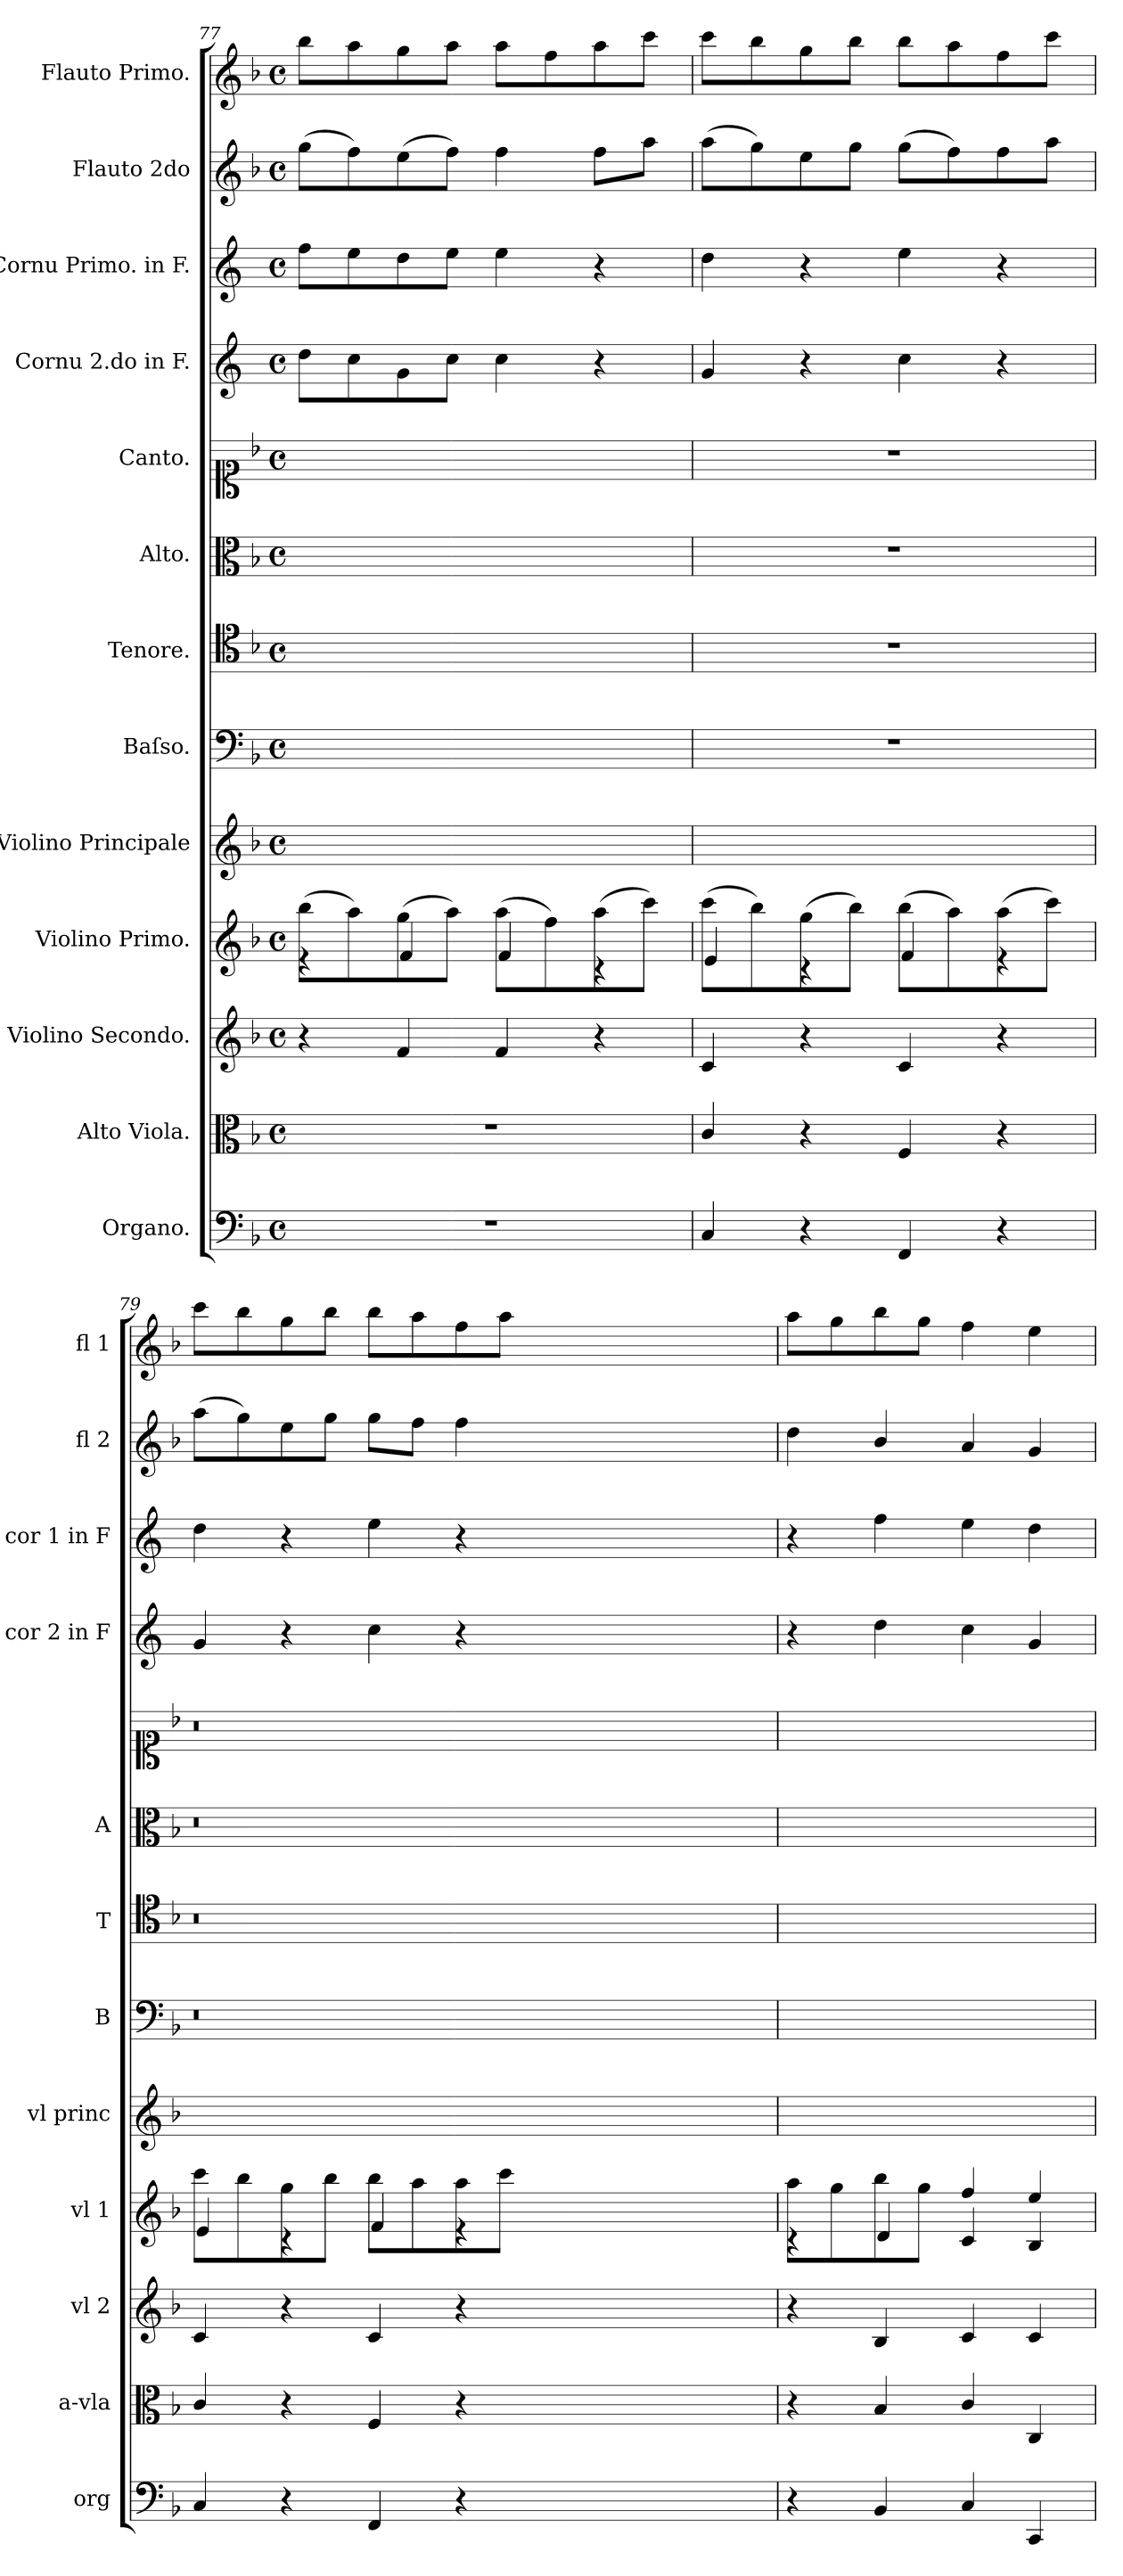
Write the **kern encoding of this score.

**kern	**dynam	**kern	**kern	**kern	**kern	**kern	**kern	**kern	**kern	**kern	**kern	**kern	**kern
*part13	*part13	*part12	*part11	*part10	*part9	*part8	*part7	*part6	*part5	*part4	*part3	*part2	*part1
*staff13	*staff13	*staff12	*staff11	*staff10	*staff9	*staff8	*staff7	*staff6	*staff5	*staff4	*staff3	*staff2	*staff1
*I"Organo.	*	*I"Alto Viola.	*I"Violino Secondo.	*I"Violino Primo.	*I"Violino Principale	*I"Baſso.	*I"Tenore.	*I"Alto.	*I"Canto.	*I"Cornu 2.do in F.	*I"Cornu Primo. in F.	*I"Flauto 2do	*I"Flauto Primo.
*I'org	*	*I'a-vla	*I'vl 2	*I'vl 1	*I'vl princ	*I'B	*I'T	*I'A	*	*I'cor 2 in F	*I'cor 1 in F	*I'fl 2	*I'fl 1
*clefF4	*	*clefC3	*clefG2	*clefG2	*clefG2	*clefF4	*clefC4	*clefC3	*clefC1	*clefG2	*clefG2	*clefG2	*clefG2
*	*	*	*	*	*	*	*	*	*	*ITrd4c7	*ITrd4c7	*	*
*k[b-]	*	*k[b-]	*k[b-]	*k[b-]	*k[b-]	*k[b-]	*k[b-]	*k[b-]	*k[b-]	*k[b-]	*k[b-]	*k[b-]	*k[b-]
*F:	*	*F:	*F:	*F:	*F:	*F:	*F:	*F:	*F:	*	*	*F:	*F:
*M4/4	*	*M4/4	*M4/4	*M4/4	*M4/4	*M4/4	*M4/4	*M4/4	*M4/4	*M4/4	*M4/4	*M4/4	*M4/4
*met(c)	*	*met(c)	*met(c)	*met(c)	*met(c)	*met(c)	*met(c)	*met(c)	*met(c)	*met(c)	*met(c)	*met(c)	*met(c)
=77	=77	=77	=77	=77	=77	=77	=77	=77	=77	=77	=77	=77	=77
*	*	*	*	*^	*	*	*	*	*	*	*	*	*
1r	.	1r	4r	(8bb-!\L	4r	1ryy	1ryy	1ryy	1ryy	1ryy	8g\L	8b-\L	(8gg\L	8bb-\L
.	.	.	.	8aa!\)	.	.	.	.	.	.	8f\	8a\	8ff\)	8aa\
.	.	.	4f/	(8gg!\	4f/	.	.	.	.	.	8c\	8g\	(8ee\	8gg\
.	.	.	.	8aa!\J)	.	.	.	.	.	.	8f\J	8a\J	8ff\J)	8aa\J
.	.	.	4f/	(8aa!\L	4f/	.	.	.	.	.	4f\	4a\	4ff\	8aa\L
.	.	.	.	8ff!\)	.	.	.	.	.	.	.	.	.	8ff\
.	.	.	4r	(8aa!\	4r	.	.	.	.	.	4r	4r	8ff\L	8aa\
.	.	.	.	8ccc!\J)	.	.	.	.	.	.	.	.	8aa\J	8ccc\J
=78	=78	=78	=78	=78	=78	=78	=78	=78	=78	=78	=78	=78	=78	=78
!	!LO:DY:a	!	!	!	!	!	!	!	!	!	!	!	!	!
4C/	po.	4c/	4c/	(8ccc!\L	4e/	1ryy	1r	1r	1r	1r	4c/	4g\	(8aa\L	8ccc\L
.	.	.	.	8bb-!\)	.	.	.	.	.	.	.	.	8gg\)	8bb-\
4r	.	4r	4r	(8gg!\	4r	.	.	.	.	.	4r	4r	8ee\	8gg\
.	.	.	.	8bb-!\J)	.	.	.	.	.	.	.	.	8gg\J	8bb-\J
4FF/	.	4F/	4c/	(8bb-!\L	4f/	.	.	.	.	.	4f\	4a\	(8gg\L	8bb-\L
.	.	.	.	8aa!\)	.	.	.	.	.	.	.	.	8ff\)	8aa\
4r	.	4r	4r	(8aa!\	4r	.	.	.	.	.	4r	4r	8ff\	8ff\
.	.	.	.	8ccc!\J)	.	.	.	.	.	.	.	.	8aa\J	8ccc\J
=79	=79	=79	=79	=79	=79	=79	=79	=79	=79	=79	=79	=79	=79	=79
4C/	.	4c/	4c/	8ccc!\L	4e/	1ryy	0.r	0.r	0.r	0.r	4c/	4g\	(8aa\L	8ccc\L
.	.	.	.	8bb-!\	.	.	.	.	.	.	.	.	8gg\)	8bb-\
4r	.	4r	4r	8gg!\	4r	.	.	.	.	.	4r	4r	8ee\	8gg\
.	.	.	.	8bb-!\J	.	.	.	.	.	.	.	.	8gg\J	8bb-\J
4FF/	.	4F/	4c/	8bb-!\L	4f/	.	.	.	.	.	4f\	4a\	8gg\L	8bb-\L
.	.	.	.	8aa!\	.	.	.	.	.	.	.	.	8ff\J	8aa\
4r	.	4r	4r	8aa!\	4r	.	.	.	.	.	4r	4r	4ff\	8ff\
.	.	.	.	8ccc!\J	.	.	.	.	.	.	.	.	.	8aa\J
0ryy	.	0ryy	0ryy	0ryy	0ryy	0ryy	.	.	.	.	0ryy	0ryy	0ryy	0ryy
=80	=80	=80	=80	=80	=80	=80	=80	=80	=80	=80	=80	=80	=80	=80
4r	.	4r	4r	8aa!\L	4r	1ryy	1ryy	1ryy	1ryy	1ryy	4r	4r	4dd\	8aa\L
.	.	.	.	8gg!\	.	.	.	.	.	.	.	.	.	8gg\
4BB-/	.	4B-/	4B-/	8bb-!\	4d/	.	.	.	.	.	4g\	4b-\	4b-/	8bb-\
.	.	.	.	8gg!\J	.	.	.	.	.	.	.	.	.	8gg\J
4C/	.	4c/	4c/	4ff!/	4c/	.	.	.	.	.	4f\	4a\	4a/	4ff\
4CC/	.	4C/	4c/	4ee!/	4B-/	.	.	.	.	.	4c/	4g\	4g/	4ee\
*	*	*	*	*v	*v	*	*	*	*	*	*	*	*	*
=	=	=	=	=	=	=	=	=	=	=	=	=	=
*-	*-	*-	*-	*-	*-	*-	*-	*-	*-	*-	*-	*-	*-
